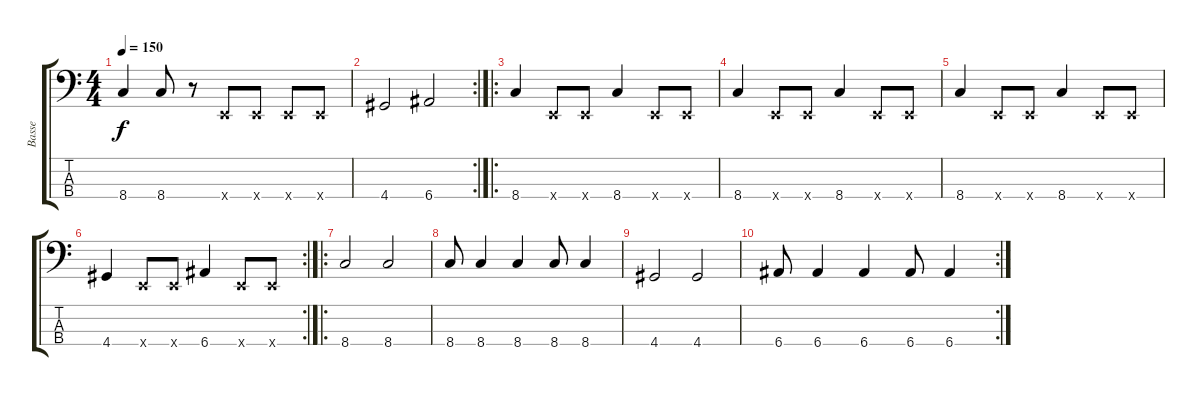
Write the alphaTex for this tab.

\track ("Basse" "Basse") {instrument acousticbass}
\staff {score tabs}
\tuning (G2 D2 A1 E1) {hide}
\ts (4 4)
\tempo 150
\clef f4
\ks c
8.4.4{dy f} 8.4.8 r.8 0.4{x}.8 0.4{x}.8 0.4{x}.8 0.4{x}.8 |
\rc 2
4.4.2 6.4.2 |
\ro
8.4.4 0.4{x}.8 0.4{x}.8 8.4.4 0.4{x}.8 0.4{x}.8 |
8.4.4 0.4{x}.8 0.4{x}.8 8.4.4 0.4{x}.8 0.4{x}.8 |
8.4.4 0.4{x}.8 0.4{x}.8 8.4.4 0.4{x}.8 0.4{x}.8 |
\rc 2
4.4.4 0.4{x}.8 0.4{x}.8 6.4.4 0.4{x}.8 0.4{x}.8 |
\ro
8.4.2 8.4.2 |
8.4.8 8.4.4 8.4.4 8.4.8 8.4.4 |
4.4.2 4.4.2 |
\rc 2
6.4.8 6.4.4 6.4.4 6.4.8 6.4.4
